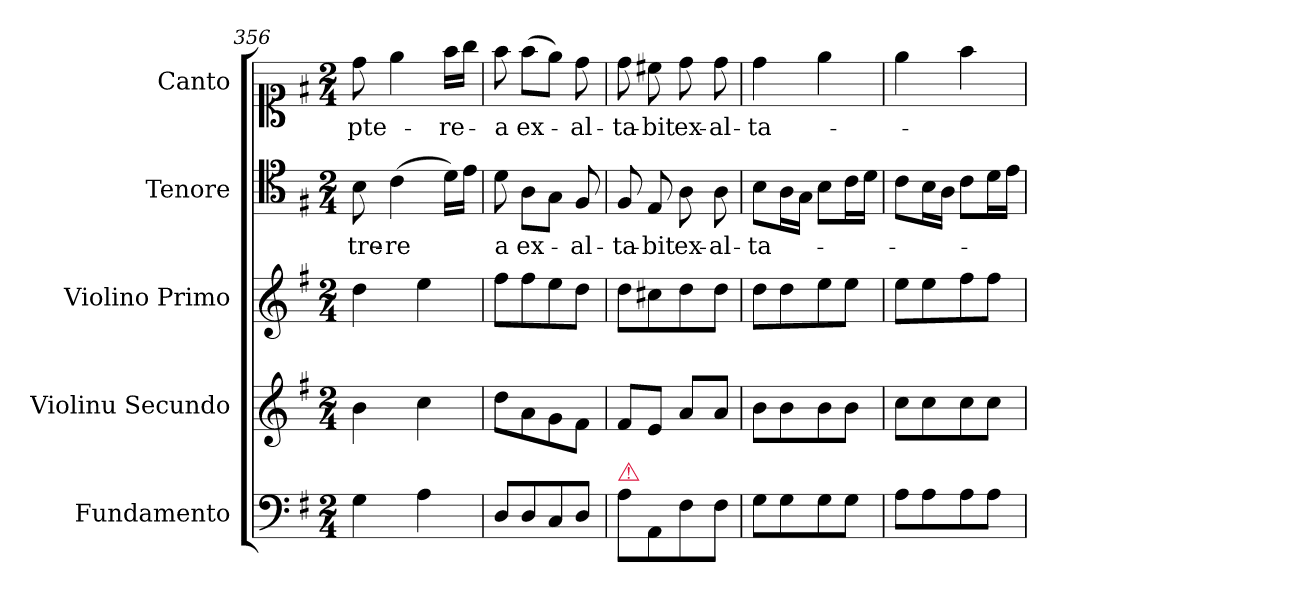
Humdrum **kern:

**kern	**kern	**kern	**kern	**text	**kern	**text
*part5	*part4	*part3	*part2	*part2	*part1	*part1
*staff5	*staff4	*staff3	*staff2	*staff2	*staff1	*staff1
*I"Fundamento	*I"Violinu Secundo	*I"Violino Primo	*I"Tenore	*	*I"Canto	*
*	*I'vl 2	*I'vl 1	*I'T	*	*	*
*clefF4	*clefG2	*clefG2	*clefC4	*	*clefC1	*
*k[f#]	*k[f#]	*k[f#]	*k[f#]	*	*k[f#]	*
*G:	*G:	*G:	*G:	*	*G:	*
*M2/4	*M2/4	*M2/4	*M2/4	*	*M2/4	*
=356	=356	=356	=356	=356	=356	=356
4G\	4b\	4dd\	8B\	-tre-	8dd\	-pte-
.	.	.	(4c\	-re	4ee\	.
4A\	4cc\	4ee\	.	.	.	.
.	.	.	16d\LL)	.	16ff#\LL	-re-
.	.	.	16e\JJ	.	16gg\JJ	.
=357	=357	=357	=357	=357	=357	=357
8D/L	8dd\L	8ff#\L	8d\	a	8ff#\	-a
8D/	8a\	8ff#\	8A\L	ex-	(8ff#\L	ex-
8C/	8g\	8ee\	8G\J	.	8ee\J)	.
8D/J	8f#\J	8dd\J	8F#/	-al-	8dd\	-al-
=358	=358	=358	=358	=358	=358	=358
!LO:TX:a:color=crimson:t=⚠	!	!	!	!	!	!
8A\L	8f#/L	8dd\L	8F#/	-ta-	8dd\	-ta-
8AA/	8e/J	8cc#X\	8E/	-bit	8cc#X\	-bit
8F#\	8a/L	8dd\	8A\	ex-	8dd\	ex-
8F#\J	8a/J	8dd\J	8A\	-al-	8dd\	-al-
=359	=359	=359	=359	=359	=359	=359
8G\L	8b\L	8dd\L	8B\L	-ta-	4dd\	-ta-
8G\	8b\	8dd\	16A\L	.	.	.
.	.	.	16G\JJ	.	.	.
8G\	8b\	8ee\	8B\L	.	4ee\	.
8G\J	8b\J	8ee\J	16c\L	.	.	.
.	.	.	16d\JJ	.	.	.
=360	=360	=360	=360	=360	=360	=360
8A\L	8cc\L	8ee\L	8c\L	.	4ee\	.
8A\	8cc\	8ee\	16B\L	.	.	.
.	.	.	16A\JJ	.	.	.
8A\	8cc\	8ff#\	8c\L	.	4ff#\	.
8A\J	8cc\J	8ff#\J	16d\L	.	.	.
.	.	.	16e\JJ	.	.	.
=	=	=	=	=	=	=
*-	*-	*-	*-	*-	*-	*-
